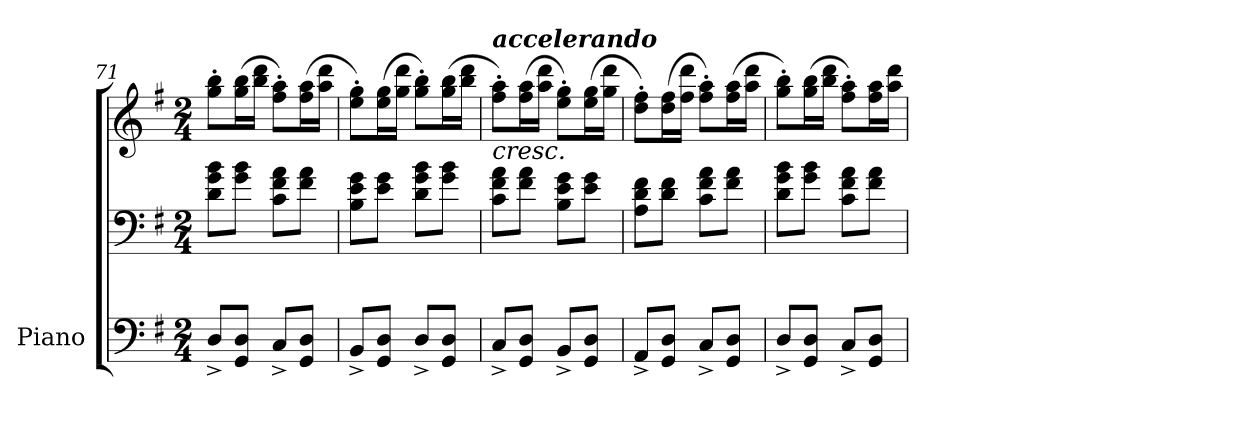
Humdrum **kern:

**kern	**kern	**kern
*part1	*part1	*part1
*staff3	*staff2	*staff1
*I"Piano	*	*
*I'Pno.	*	*
!!LO:LB:g=z
*clefF4	*clefF4	*clefG2
*k[f#]	*k[f#]	*k[f#]
*M2/4	*M2/4	*M2/4
=71	=71	=71
8D^/L	8d\ 8g\ 8b\L	8gg\' 8bb\'L
8GG/ 8D/J	8g\ 8b\J	(>16gg\ 16bb\L
.	.	16bb\ 16ddd\JJ
8C^/L	8c\ 8f#\ 8a\L	8ff#\' 8aa\'L)
8GG/ 8D/J	8f#\ 8a\J	(>16ff#\ 16aa\L
.	.	16aa\ 16ddd\JJ
=72	=72	=72
8BB^/L	8B\ 8e\ 8g\L	8ee\' 8gg\'L)
8GG/ 8D/J	8e\ 8g\J	(>16ee\ 16gg\L
.	.	16gg\ 16ddd\JJ
8D^/L	8d\ 8g\ 8b\L	8gg\' 8bb\'L)
8GG/ 8D/J	8g\ 8b\J	(>16gg\ 16bb\L
.	.	16bb\ 16ddd\JJ
=73	=73	=73
!	!	!LO:TX:a:Bi:t=accelerando
!	!	!LO:TX:b:i:t=cresc.
8C^/L	8c\ 8f#\ 8a\L	8ff#\' 8aa\'L)
*	*	*MM150
8GG/ 8D/J	8f#\ 8a\J	(>16ff#\ 16aa\L
.	.	16aa\ 16ddd\JJ
8BB^/L	8B\ 8e\ 8g\L	8ee\' 8gg\'L)
8GG/ 8D/J	8e\ 8g\J	(>16ee\ 16gg\L
.	.	16gg\ 16ddd\JJ
=74	=74	=74
*	*	*MM151
8AA^/L	8A\ 8d\ 8f#\L	8dd\' 8ff#\'L)
8GG/ 8D/J	8d\ 8f#\J	(>16dd\ 16ff#\L
.	.	16ff#\ 16ddd\JJ
8C^/L	8c\ 8f#\ 8a\L	8ff#\' 8aa\'L)
8GG/ 8D/J	8f#\ 8a\J	(>16ff#\ 16aa\L
.	.	16aa\ 16ddd\JJ
=75	=75	=75
*	*	*MM152
8D^/L	8d\ 8g\ 8b\L	8gg\' 8bb\'L)
8GG/ 8D/J	8g\ 8b\J	(>16gg\ 16bb\L
.	.	16bb\ 16ddd\JJ
8C^/L	8c\ 8f#\ 8a\L	8ff#\' 8aa\'L)
8GG/ 8D/J	8f#\ 8a\J	16ff#\ 16aa\L
.	.	16aa\ 16ddd\JJ
=	=	=
*-	*-	*-
